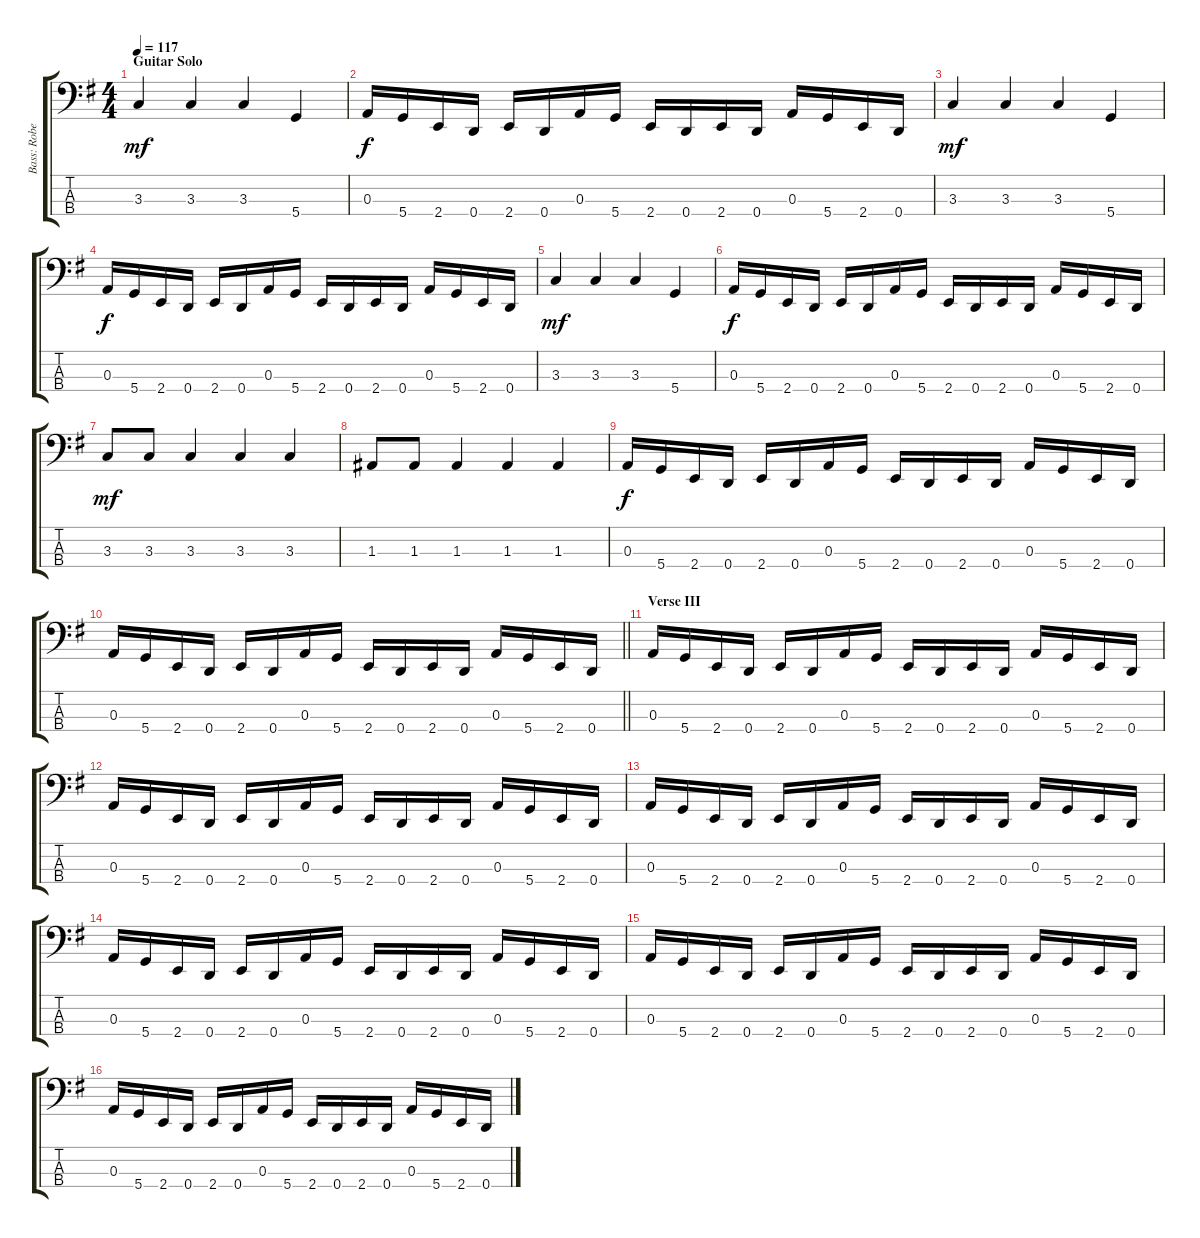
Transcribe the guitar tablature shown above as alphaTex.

\track ("Bass: Robert" "Bass: Robe") {instrument electricbassfinger}
\staff {score tabs}
\tuning (G2 D2 A1 D1) {hide}
\ts (4 4)
\section ("" "Guitar Solo")
\tempo 117
\clef f4
\ks g
3.3.4{dy mf} 3.3.4 3.3.4 5.4.4 |
0.3.16{dy f} 5.4.16 2.4.16 0.4.16 2.4.16 0.4.16 0.3.16 5.4.16 2.4.16 0.4.16 2.4.16 0.4.16 0.3.16 5.4.16 2.4.16 0.4.16 |
3.3.4{dy mf} 3.3.4 3.3.4 5.4.4 |
0.3.16{dy f} 5.4.16 2.4.16 0.4.16 2.4.16 0.4.16 0.3.16 5.4.16 2.4.16 0.4.16 2.4.16 0.4.16 0.3.16 5.4.16 2.4.16 0.4.16 |
3.3.4{dy mf} 3.3.4 3.3.4 5.4.4 |
0.3.16{dy f} 5.4.16 2.4.16 0.4.16 2.4.16 0.4.16 0.3.16 5.4.16 2.4.16 0.4.16 2.4.16 0.4.16 0.3.16 5.4.16 2.4.16 0.4.16 |
3.3.8{dy mf} 3.3.8 3.3.4 3.3.4 3.3.4 |
1.3.8 1.3.8 1.3.4 1.3.4 1.3.4 |
0.3.16{dy f} 5.4.16 2.4.16 0.4.16 2.4.16 0.4.16 0.3.16 5.4.16 2.4.16 0.4.16 2.4.16 0.4.16 0.3.16 5.4.16 2.4.16 0.4.16 |
\barLineRight lightlight
0.3.16 5.4.16 2.4.16 0.4.16 2.4.16 0.4.16 0.3.16 5.4.16 2.4.16 0.4.16 2.4.16 0.4.16 0.3.16 5.4.16 2.4.16 0.4.16 |
\section ("" "Verse III")
0.3.16 5.4.16 2.4.16 0.4.16 2.4.16 0.4.16 0.3.16 5.4.16 2.4.16 0.4.16 2.4.16 0.4.16 0.3.16 5.4.16 2.4.16 0.4.16 |
0.3.16 5.4.16 2.4.16 0.4.16 2.4.16 0.4.16 0.3.16 5.4.16 2.4.16 0.4.16 2.4.16 0.4.16 0.3.16 5.4.16 2.4.16 0.4.16 |
0.3.16 5.4.16 2.4.16 0.4.16 2.4.16 0.4.16 0.3.16 5.4.16 2.4.16 0.4.16 2.4.16 0.4.16 0.3.16 5.4.16 2.4.16 0.4.16 |
0.3.16 5.4.16 2.4.16 0.4.16 2.4.16 0.4.16 0.3.16 5.4.16 2.4.16 0.4.16 2.4.16 0.4.16 0.3.16 5.4.16 2.4.16 0.4.16 |
0.3.16 5.4.16 2.4.16 0.4.16 2.4.16 0.4.16 0.3.16 5.4.16 2.4.16 0.4.16 2.4.16 0.4.16 0.3.16 5.4.16 2.4.16 0.4.16 |
0.3.16 5.4.16 2.4.16 0.4.16 2.4.16 0.4.16 0.3.16 5.4.16 2.4.16 0.4.16 2.4.16 0.4.16 0.3.16 5.4.16 2.4.16 0.4.16
